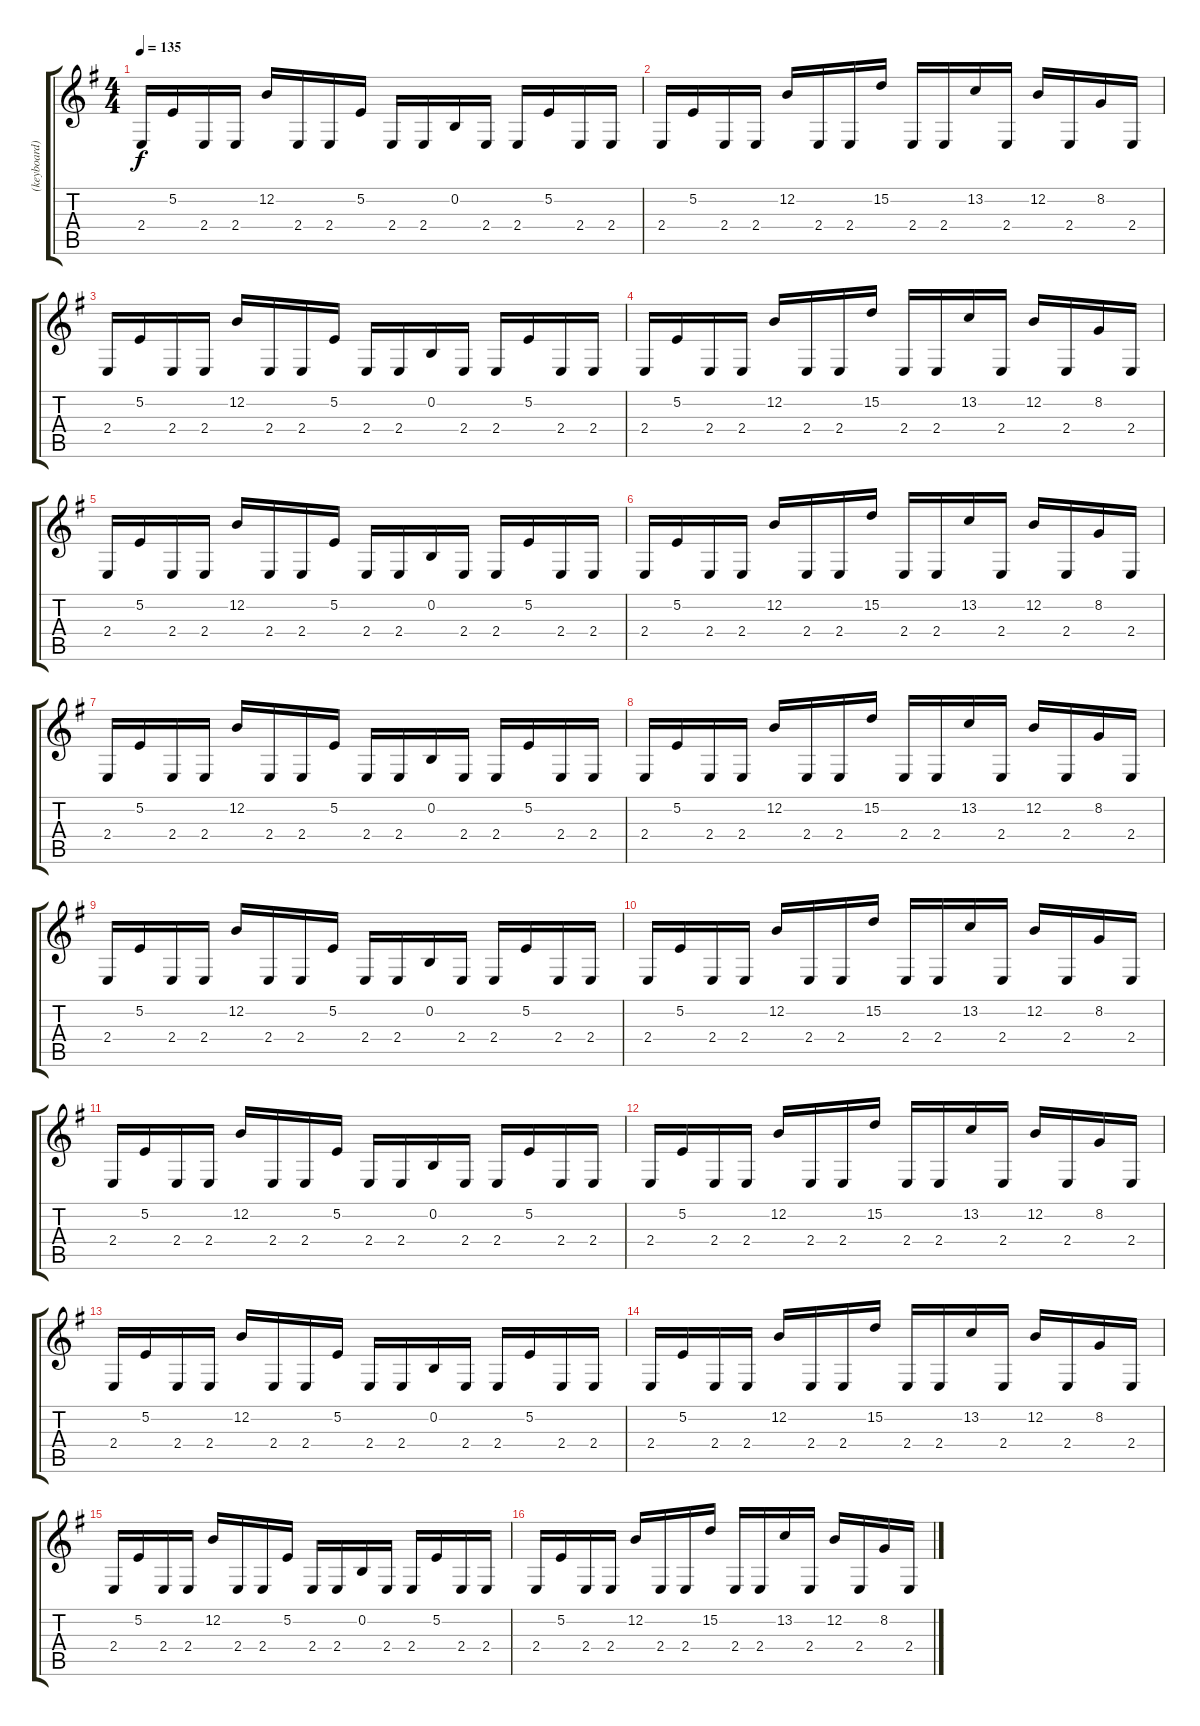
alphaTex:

\track ("(keyboard)" "(keyboard)") {instrument lead2sawtooth}
\staff {score tabs}
\tuning (E4 B3 G3 D3 A2 E2) {hide}
\ts (4 4)
\tempo 135
\clef g2
\ks eminor
2.4.16{dy f} 5.2.16 2.4.16 2.4.16 12.2.16 2.4.16 2.4.16 5.2.16 2.4.16 2.4.16 0.2.16 2.4.16 2.4.16 5.2.16 2.4.16 2.4.16 |
2.4.16 5.2.16 2.4.16 2.4.16 12.2.16 2.4.16 2.4.16 15.2.16 2.4.16 2.4.16 13.2.16 2.4.16 12.2.16 2.4.16 8.2.16 2.4.16 |
2.4.16{volume 12} 5.2.16 2.4.16 2.4.16 12.2.16 2.4.16 2.4.16 5.2.16 2.4.16 2.4.16 0.2.16 2.4.16 2.4.16 5.2.16 2.4.16 2.4.16 |
2.4.16 5.2.16 2.4.16 2.4.16 12.2.16 2.4.16 2.4.16 15.2.16 2.4.16 2.4.16 13.2.16 2.4.16 12.2.16 2.4.16 8.2.16 2.4.16 |
2.4.16 5.2.16 2.4.16 2.4.16 12.2.16 2.4.16 2.4.16 5.2.16 2.4.16 2.4.16 0.2.16 2.4.16 2.4.16 5.2.16 2.4.16 2.4.16 |
2.4.16 5.2.16 2.4.16 2.4.16 12.2.16 2.4.16 2.4.16 15.2.16 2.4.16 2.4.16 13.2.16 2.4.16 12.2.16 2.4.16 8.2.16 2.4.16 |
2.4.16 5.2.16 2.4.16 2.4.16 12.2.16 2.4.16 2.4.16 5.2.16 2.4.16 2.4.16 0.2.16 2.4.16 2.4.16 5.2.16 2.4.16 2.4.16 |
2.4.16 5.2.16 2.4.16 2.4.16 12.2.16 2.4.16 2.4.16 15.2.16 2.4.16 2.4.16 13.2.16 2.4.16 12.2.16 2.4.16 8.2.16 2.4.16 |
2.4.16 5.2.16 2.4.16 2.4.16 12.2.16 2.4.16 2.4.16 5.2.16 2.4.16 2.4.16 0.2.16 2.4.16 2.4.16 5.2.16 2.4.16 2.4.16 |
2.4.16 5.2.16 2.4.16 2.4.16 12.2.16 2.4.16 2.4.16 15.2.16 2.4.16 2.4.16 13.2.16 2.4.16 12.2.16 2.4.16 8.2.16 2.4.16 |
2.4.16 5.2.16 2.4.16 2.4.16 12.2.16 2.4.16 2.4.16 5.2.16 2.4.16 2.4.16 0.2.16 2.4.16 2.4.16 5.2.16 2.4.16 2.4.16 |
2.4.16 5.2.16 2.4.16 2.4.16 12.2.16 2.4.16 2.4.16 15.2.16 2.4.16 2.4.16 13.2.16 2.4.16 12.2.16 2.4.16 8.2.16 2.4.16 |
2.4.16 5.2.16 2.4.16 2.4.16 12.2.16 2.4.16 2.4.16 5.2.16 2.4.16 2.4.16 0.2.16 2.4.16 2.4.16 5.2.16 2.4.16 2.4.16 |
2.4.16 5.2.16 2.4.16 2.4.16 12.2.16 2.4.16 2.4.16 15.2.16 2.4.16 2.4.16 13.2.16 2.4.16 12.2.16 2.4.16 8.2.16 2.4.16 |
2.4.16 5.2.16 2.4.16 2.4.16 12.2.16 2.4.16 2.4.16 5.2.16 2.4.16 2.4.16 0.2.16 2.4.16 2.4.16 5.2.16 2.4.16 2.4.16 |
2.4.16 5.2.16 2.4.16 2.4.16 12.2.16 2.4.16 2.4.16 15.2.16 2.4.16 2.4.16 13.2.16 2.4.16 12.2.16 2.4.16 8.2.16 2.4.16
